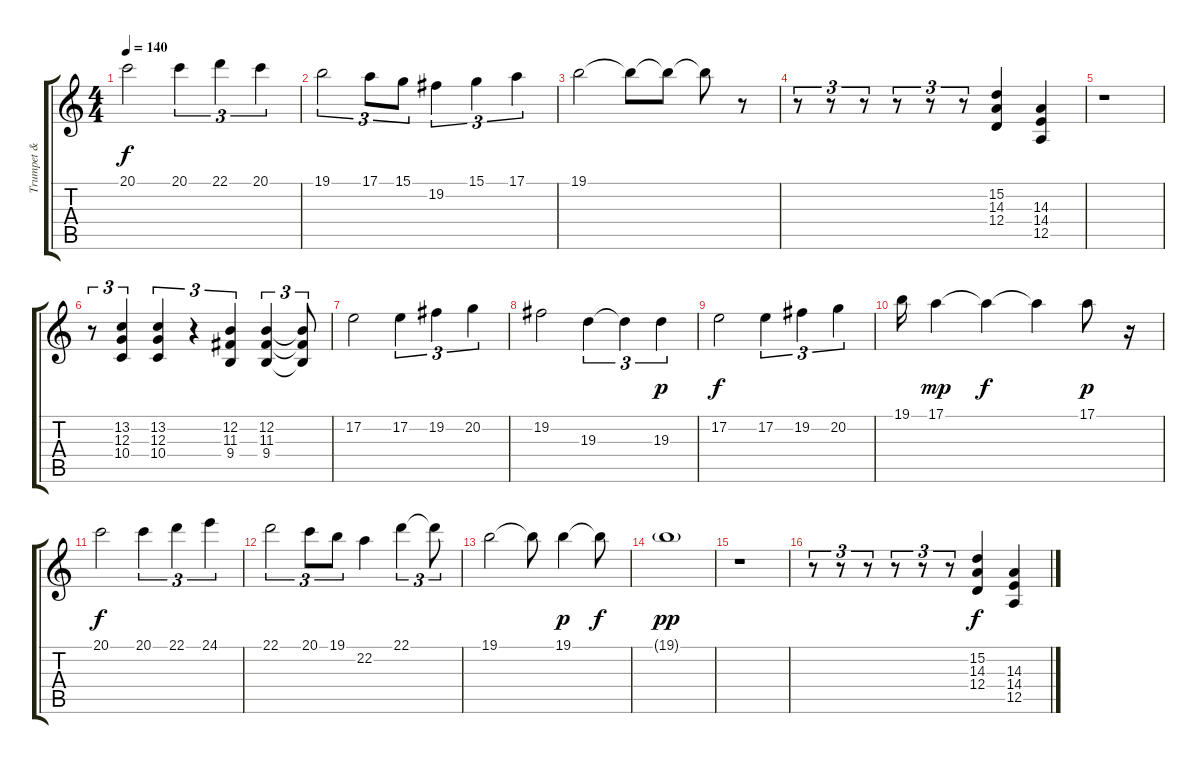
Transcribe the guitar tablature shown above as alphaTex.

\track ("Trumpet & Synth" "Trumpet & ") {instrument trumpet}
\staff {score tabs}
\tuning (E4 B3 G3 D3 A2 E2) {hide}
\ts (4 4)
\tempo 140
\clef g2
\ks c
20.1.2{dy f} 20.1.4{tu (3 2)} 22.1.4{tu (3 2)} 20.1.4{tu (3 2)} |
19.1.2{tu (3 2)} 17.1.8{tu (3 2)} 15.1.8{tu (3 2)} 19.2.4{tu (3 2)} 15.1.4{tu (3 2)} 17.1.4{tu (3 2)} |
19.1.2 19.1{t}.8 19.1{t}.8 19.1{t}.8 r.8 |
r.8{tu (3 2) volume 8 balance 8 instrument trumpet} r.8{tu (3 2)} r.8{tu (3 2)} r.8{tu (3 2)} r.8{tu (3 2)} r.8{tu (3 2)} (15.2 14.3 12.4).4 (14.3 14.4 12.5).4 |
r.1 |
r.8{tu (3 2)} (13.2 12.3 10.4).4{tu (3 2)} (13.2 12.3 10.4).4{tu (3 2)} r.4{tu (3 2)} (12.2 11.3 9.4).4{tu (3 2)} (12.2 11.3 9.4).4{tu (3 2)} (12.2{t} 11.3{t} 9.4{t}).8{tu (3 2)} |
17.2.2{volume 13 balance 10 instrument piccolo} 17.2.4{tu (3 2)} 19.2.4{tu (3 2)} 20.2.4{tu (3 2)} |
19.2.2 19.3.4{tu (3 2)} 19.3{t}.4{tu (3 2)} 19.3.4{tu (3 2) dy p} |
17.2.2{dy f} 17.2.4{tu (3 2)} 19.2.4{tu (3 2)} 20.2.4{tu (3 2)} |
19.1.16 17.1.4{dy mp} 17.1{t}.4{dy f} 17.1{t}.4 17.1.8{dy p} r.16 |
20.1.2{dy f} 20.1.4{tu (3 2)} 22.1.4{tu (3 2)} 24.1.4{tu (3 2)} |
22.1.2{tu (3 2)} 20.1.8{tu (3 2)} 19.1.8{tu (3 2)} 22.2.4 22.1.4{tu (3 2)} 22.1{t}.8{tu (3 2)} |
19.1.2 19.1{t}.8 19.1.4{dy p} 19.1{t}.8{dy f} |
19.1{g}.1{dy pp} |
r.1 |
r.8{tu (3 2) volume 9 balance 8 instrument trumpet} r.8{tu (3 2)} r.8{tu (3 2)} r.8{tu (3 2)} r.8{tu (3 2)} r.8{tu (3 2)} (15.2 14.3 12.4).4{dy f} (14.3 14.4 12.5).4
